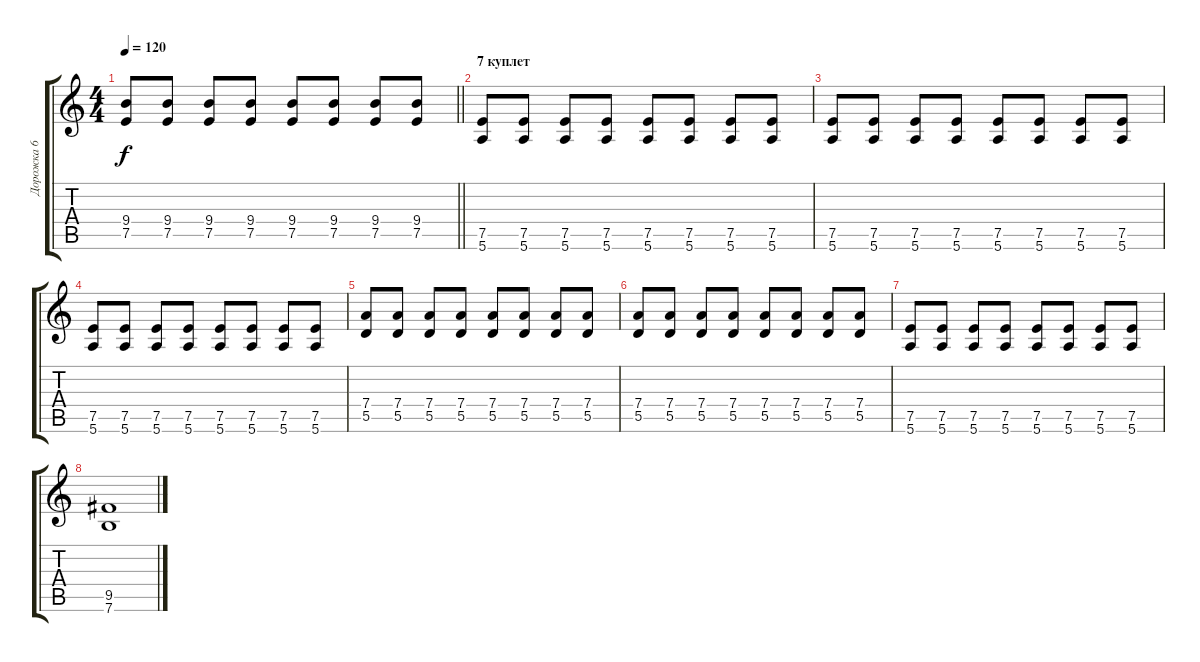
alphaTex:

\track ("Дорожка 6" "Дорожка 6") {instrument overdrivenguitar}
\staff {score tabs}
\tuning (E4 B3 G3 D3 A2 E2) {hide}
\ts (4 4)
\tempo 120
\clef g2
\barLineRight lightlight
\ks c
(9.4 7.5).8{dy f} (9.4 7.5).8 (9.4 7.5).8 (9.4 7.5).8 (9.4 7.5).8 (9.4 7.5).8 (9.4 7.5).8 (9.4 7.5).8 |
\section ("" "7 куплет")
(7.5 5.6).8 (7.5 5.6).8 (7.5 5.6).8 (7.5 5.6).8 (7.5 5.6).8 (7.5 5.6).8 (7.5 5.6).8 (7.5 5.6).8 |
(7.5 5.6).8 (7.5 5.6).8 (7.5 5.6).8 (7.5 5.6).8 (7.5 5.6).8 (7.5 5.6).8 (7.5 5.6).8 (7.5 5.6).8 |
(7.5 5.6).8 (7.5 5.6).8 (7.5 5.6).8 (7.5 5.6).8 (7.5 5.6).8 (7.5 5.6).8 (7.5 5.6).8 (7.5 5.6).8 |
(7.4 5.5).8 (7.4 5.5).8 (7.4 5.5).8 (7.4 5.5).8 (7.4 5.5).8 (7.4 5.5).8 (7.4 5.5).8 (7.4 5.5).8 |
(7.4 5.5).8 (7.4 5.5).8 (7.4 5.5).8 (7.4 5.5).8 (7.4 5.5).8 (7.4 5.5).8 (7.4 5.5).8 (7.4 5.5).8 |
(7.5 5.6).8 (7.5 5.6).8 (7.5 5.6).8 (7.5 5.6).8 (7.5 5.6).8 (7.5 5.6).8 (7.5 5.6).8 (7.5 5.6).8 |
(9.5 7.6).1
